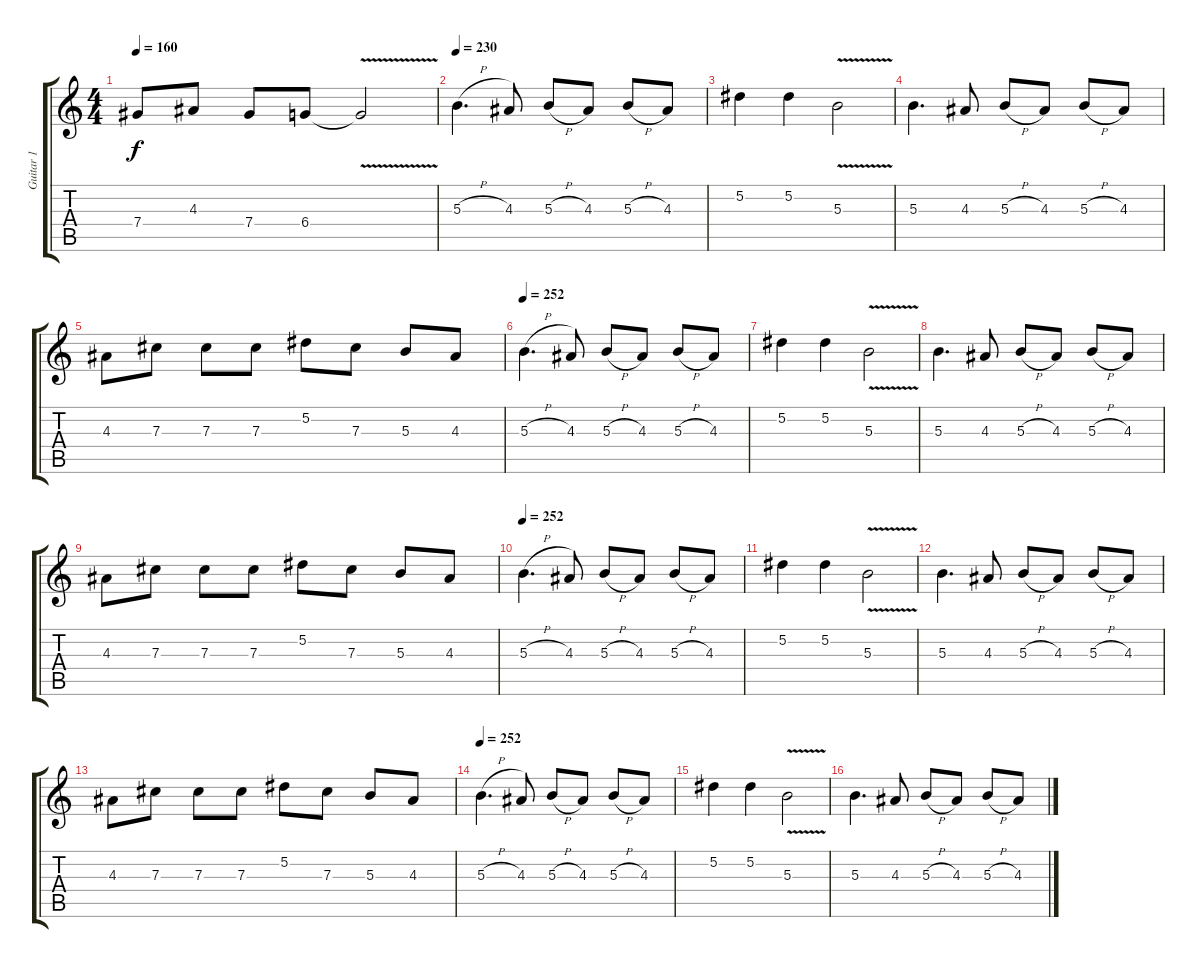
\track ("Guitar 1" "Guitar 1") {instrument overdrivenguitar}
\staff {score tabs}
\tuning (Eb4 Bb3 Gb3 Db3 Ab2 Eb2) {hide}
\ts (4 4)
\tempo 160
\clef g2
\ks c
7.4.8{dy f} 4.3.8 7.4.8 6.4.8 6.4{v t}.2 |
\tempo 252
\tempo 230
5.3{h}.4{d} 4.3.8 5.3{h}.8 4.3.8 5.3{h}.8 4.3.8 |
5.2.4 5.2.4 5.3{v}.2 |
5.3.4{d} 4.3.8 5.3{h}.8 4.3.8 5.3{h}.8 4.3.8 |
4.3.8 7.3.8 7.3.8 7.3.8 5.2.8 7.3.8 5.3.8 4.3.8 |
\tempo 252
5.3{h}.4{d} 4.3.8 5.3{h}.8 4.3.8 5.3{h}.8 4.3.8 |
5.2.4 5.2.4 5.3{v}.2 |
5.3.4{d} 4.3.8 5.3{h}.8 4.3.8 5.3{h}.8 4.3.8 |
4.3.8 7.3.8 7.3.8 7.3.8 5.2.8 7.3.8 5.3.8 4.3.8 |
\tempo 252
5.3{h}.4{d} 4.3.8 5.3{h}.8 4.3.8 5.3{h}.8 4.3.8 |
5.2.4 5.2.4 5.3{v}.2 |
5.3.4{d} 4.3.8 5.3{h}.8 4.3.8 5.3{h}.8 4.3.8 |
4.3.8 7.3.8 7.3.8 7.3.8 5.2.8 7.3.8 5.3.8 4.3.8 |
\tempo 252
5.3{h}.4{d} 4.3.8 5.3{h}.8 4.3.8 5.3{h}.8 4.3.8 |
5.2.4 5.2.4 5.3{v}.2 |
5.3.4{d} 4.3.8 5.3{h}.8 4.3.8 5.3{h}.8 4.3.8
